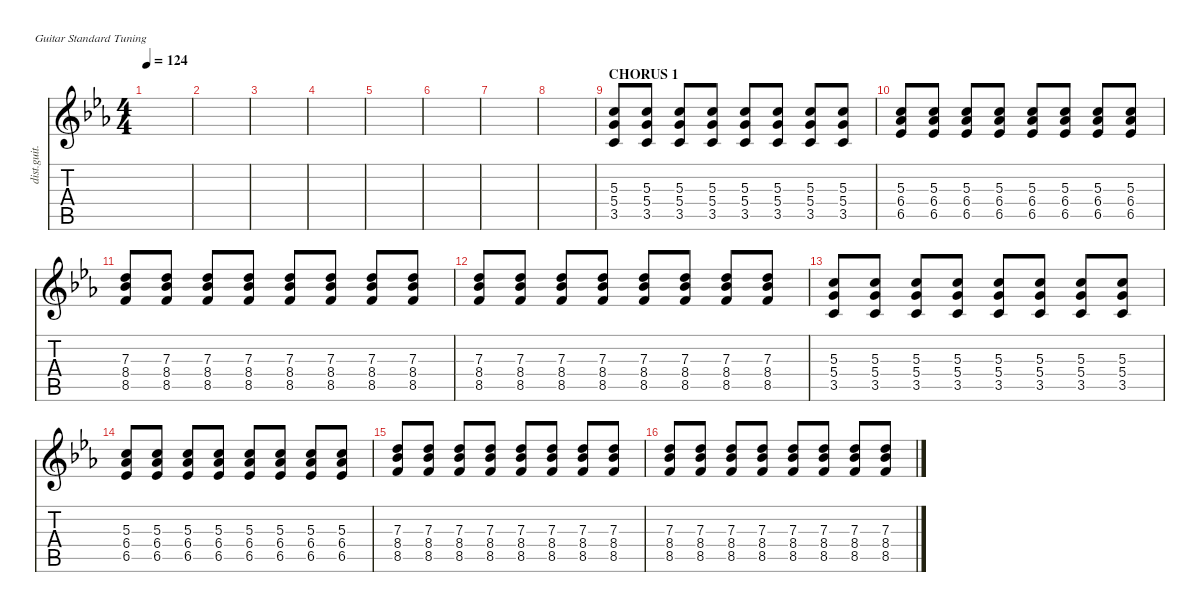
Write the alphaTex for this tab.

\defaultSystemsLayout 4
\hideDynamics
\bracketExtendMode nobrackets
\otherSystemsTrackNameOrientation horizontal
\track ("Distortion Guitar" "dist.guit.") {instrument distortionguitar}
\staff {score tabs}
\tuning (E4 B3 G3 D3 A2 E2)
\ts (4 4)
\tempo 124
\clef g2
\ks cminor
|
|
|
|
|
|
|
|
\section ("" "CHORUS 1")
(3.5{acc forcenatural} 5.4{acc forcenatural} 5.3{acc forcenatural}).8{beam Up} (3.5{acc forcenatural} 5.4{acc forcenatural} 5.3{acc forcenatural}).8{beam Up} (3.5{acc forcenatural} 5.4{acc forcenatural} 5.3{acc forcenatural}).8{beam Up} (3.5{acc forcenatural} 5.4{acc forcenatural} 5.3{acc forcenatural}).8{beam Up} (3.5{acc forcenatural} 5.4{acc forcenatural} 5.3{acc forcenatural}).8{beam Up} (3.5{acc forcenatural} 5.4{acc forcenatural} 5.3{acc forcenatural}).8{beam Up} (3.5{acc forcenatural} 5.4{acc forcenatural} 5.3{acc forcenatural}).8{beam Up} (3.5{acc forcenatural} 5.4{acc forcenatural} 5.3{acc forcenatural}).8{beam Up} |
(6.5{acc b} 6.4{acc b} 5.3{acc forcenatural}).8{beam Up} (6.4{acc b} 6.5{acc b} 5.3{acc forcenatural}).8{beam Up} (6.4{acc b} 6.5{acc b} 5.3{acc forcenatural}).8{beam Up} (6.4{acc b} 6.5{acc b} 5.3{acc forcenatural}).8{beam Up} (6.4{acc b} 6.5{acc b} 5.3{acc forcenatural}).8{beam Up} (6.4{acc b} 6.5{acc b} 5.3{acc forcenatural}).8{beam Up} (6.4{acc b} 6.5{acc b} 5.3{acc forcenatural}).8{beam Up} (6.4{acc b} 6.5{acc b} 5.3{acc forcenatural}).8{beam Up} |
(8.5{acc forcenatural} 8.4{acc b} 7.3{acc forcenatural}).8{beam Up} (8.5{acc forcenatural} 8.4{acc b} 7.3{acc forcenatural}).8{beam Up} (8.5{acc forcenatural} 8.4{acc b} 7.3{acc forcenatural}).8{beam Up} (8.5{acc forcenatural} 8.4{acc b} 7.3{acc forcenatural}).8{beam Up} (8.5{acc forcenatural} 8.4{acc b} 7.3{acc forcenatural}).8{beam Up} (8.5{acc forcenatural} 8.4{acc b} 7.3{acc forcenatural}).8{beam Up} (8.5{acc forcenatural} 8.4{acc b} 7.3{acc forcenatural}).8{beam Up} (8.5{acc forcenatural} 8.4{acc b} 7.3{acc forcenatural}).8{beam Up} |
(8.5{acc forcenatural} 8.4{acc b} 7.3{acc forcenatural}).8{beam Up} (8.5{acc forcenatural} 8.4{acc b} 7.3{acc forcenatural}).8{beam Up} (8.5{acc forcenatural} 8.4{acc b} 7.3{acc forcenatural}).8{beam Up} (8.5{acc forcenatural} 8.4{acc b} 7.3{acc forcenatural}).8{beam Up} (8.5{acc forcenatural} 8.4{acc b} 7.3{acc forcenatural}).8{beam Up} (8.5{acc forcenatural} 8.4{acc b} 7.3{acc forcenatural}).8{beam Up} (8.5{acc forcenatural} 8.4{acc b} 7.3{acc forcenatural}).8{beam Up} (8.5{acc forcenatural} 8.4{acc b} 7.3{acc forcenatural}).8{beam Up} |
(3.5{acc forcenatural} 5.4{acc forcenatural} 5.3{acc forcenatural}).8{beam Up} (3.5{acc forcenatural} 5.4{acc forcenatural} 5.3{acc forcenatural}).8{beam Up} (3.5{acc forcenatural} 5.4{acc forcenatural} 5.3{acc forcenatural}).8{beam Up} (3.5{acc forcenatural} 5.4{acc forcenatural} 5.3{acc forcenatural}).8{beam Up} (3.5{acc forcenatural} 5.4{acc forcenatural} 5.3{acc forcenatural}).8{beam Up} (3.5{acc forcenatural} 5.4{acc forcenatural} 5.3{acc forcenatural}).8{beam Up} (3.5{acc forcenatural} 5.4{acc forcenatural} 5.3{acc forcenatural}).8{beam Up} (3.5{acc forcenatural} 5.4{acc forcenatural} 5.3{acc forcenatural}).8{beam Up} |
(6.5{acc b} 6.4{acc b} 5.3{acc forcenatural}).8{beam Up} (6.4{acc b} 6.5{acc b} 5.3{acc forcenatural}).8{beam Up} (6.4{acc b} 6.5{acc b} 5.3{acc forcenatural}).8{beam Up} (6.4{acc b} 6.5{acc b} 5.3{acc forcenatural}).8{beam Up} (6.4{acc b} 6.5{acc b} 5.3{acc forcenatural}).8{beam Up} (6.4{acc b} 6.5{acc b} 5.3{acc forcenatural}).8{beam Up} (6.4{acc b} 6.5{acc b} 5.3{acc forcenatural}).8{beam Up} (6.4{acc b} 6.5{acc b} 5.3{acc forcenatural}).8{beam Up} |
(8.5{acc forcenatural} 8.4{acc b} 7.3{acc forcenatural}).8{beam Up} (8.5{acc forcenatural} 8.4{acc b} 7.3{acc forcenatural}).8{beam Up} (8.5{acc forcenatural} 8.4{acc b} 7.3{acc forcenatural}).8{beam Up} (8.5{acc forcenatural} 8.4{acc b} 7.3{acc forcenatural}).8{beam Up} (8.5{acc forcenatural} 8.4{acc b} 7.3{acc forcenatural}).8{beam Up} (8.5{acc forcenatural} 8.4{acc b} 7.3{acc forcenatural}).8{beam Up} (8.5{acc forcenatural} 8.4{acc b} 7.3{acc forcenatural}).8{beam Up} (8.5{acc forcenatural} 8.4{acc b} 7.3{acc forcenatural}).8{beam Up} |
(8.5{acc forcenatural} 8.4{acc b} 7.3{acc forcenatural}).8{beam Up} (8.5{acc forcenatural} 8.4{acc b} 7.3{acc forcenatural}).8{beam Up} (8.5{acc forcenatural} 8.4{acc b} 7.3{acc forcenatural}).8{beam Up} (8.5{acc forcenatural} 8.4{acc b} 7.3{acc forcenatural}).8{beam Up} (8.5{acc forcenatural} 8.4{acc b} 7.3{acc forcenatural}).8{beam Up} (8.5{acc forcenatural} 8.4{acc b} 7.3{acc forcenatural}).8{beam Up} (8.5{acc forcenatural} 8.4{acc b} 7.3{acc forcenatural}).8{beam Up} (8.5{acc forcenatural} 8.4{acc b} 7.3{acc forcenatural}).8{beam Up}
